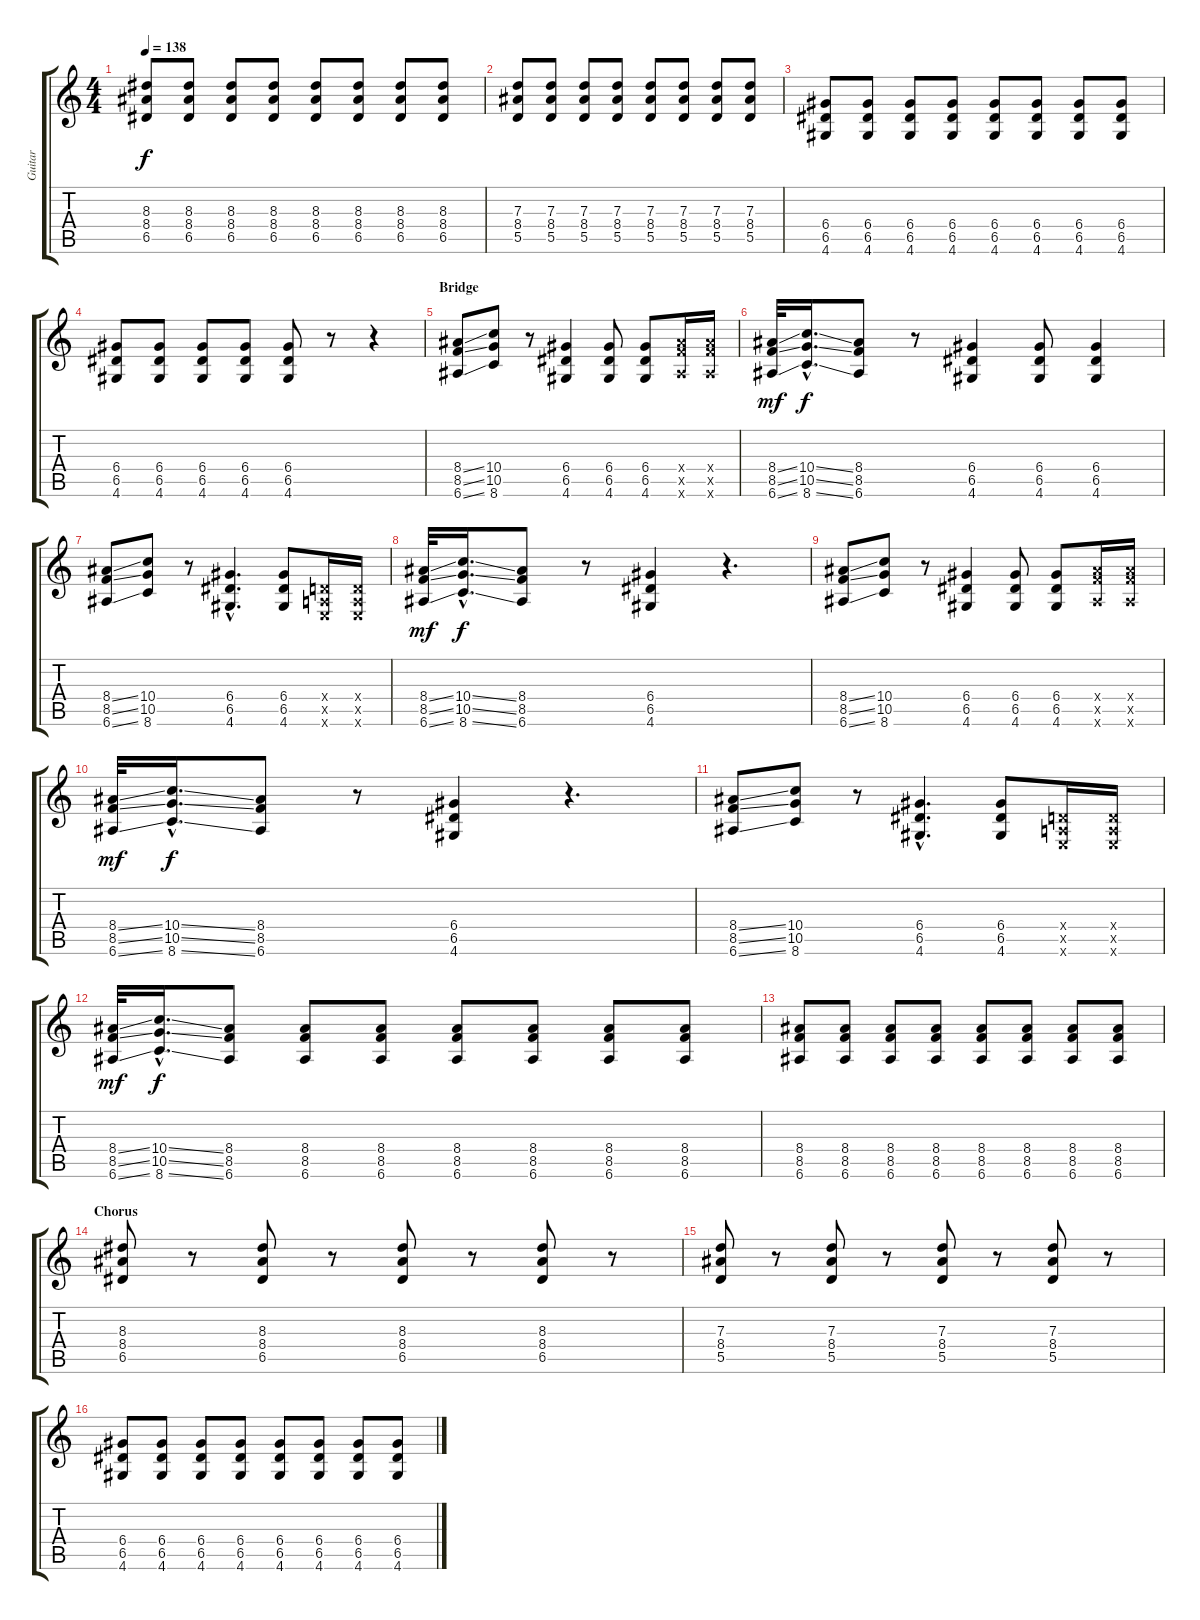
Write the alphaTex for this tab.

\track ("Guitar" "Guitar") {instrument distortionguitar}
\staff {score tabs}
\tuning (E4 B3 G3 D3 A2 E2) {hide}
\ts (4 4)
\tempo 138
\clef g2
\ks c
(8.3 8.4 6.5).8{dy f volume 16} (8.3 8.4 6.5).8 (8.3 8.4 6.5).8 (8.3 8.4 6.5).8 (8.3 8.4 6.5).8 (8.3 8.4 6.5).8 (8.3 8.4 6.5).8 (8.3 8.4 6.5).8 |
(7.3 8.4 5.5).8 (7.3 8.4 5.5).8 (7.3 8.4 5.5).8 (7.3 8.4 5.5).8 (7.3 8.4 5.5).8 (7.3 8.4 5.5).8 (7.3 8.4 5.5).8 (7.3 8.4 5.5).8 |
(6.4 6.5 4.6).8 (6.4 6.5 4.6).8 (6.4 6.5 4.6).8 (6.4 6.5 4.6).8 (6.4 6.5 4.6).8 (6.4 6.5 4.6).8 (6.4 6.5 4.6).8 (6.4 6.5 4.6).8 |
(6.4 6.5 4.6).8 (6.4 6.5 4.6).8 (6.4 6.5 4.6).8 (6.4 6.5 4.6).8 (6.4 6.5 4.6).8 r.8 r.4 |
\section ("" "Bridge")
(8.4{ss} 8.5{ss} 6.6{ss}).8 (10.4 10.5 8.6).8 r.8 (6.4 6.5 4.6).4 (6.4 6.5 4.6).8 (6.4 6.5 4.6).8 (8.4{x} 8.5{x} 6.6{x}).16 (8.4{x} 8.5{x} 6.6{x}).16 |
(8.4{ss} 8.5{ss} 6.6{ss}).32{dy mf} (10.4{ss hac} 10.5{ss hac} 8.6{ss hac}).16{d dy f} (8.4 8.5 6.6).8 r.8 (6.4 6.5 4.6).4 (6.4 6.5 4.6).8 (6.4 6.5 4.6).4 |
(8.4{ss} 8.5{ss} 6.6{ss}).8 (10.4 10.5 8.6).8 r.8 (6.4{hac} 6.5{hac} 4.6{hac}).4{d} (6.4 6.5 4.6).8 (0.4{x} 0.5{x} 0.6{x}).16 (0.4{x} 0.5{x} 0.6{x}).16 |
(8.4{ss} 8.5{ss} 6.6{ss}).32{dy mf} (10.4{ss hac} 10.5{ss hac} 8.6{ss hac}).16{d dy f} (8.4 8.5 6.6).8 r.8 (6.4 6.5 4.6).4 r.4{d} |
(8.4{ss} 8.5{ss} 6.6{ss}).8 (10.4 10.5 8.6).8 r.8 (6.4 6.5 4.6).4 (6.4 6.5 4.6).8 (6.4 6.5 4.6).8 (8.4{x} 8.5{x} 6.6{x}).16 (8.4{x} 8.5{x} 6.6{x}).16 |
(8.4{ss} 8.5{ss} 6.6{ss}).32{dy mf} (10.4{ss hac} 10.5{ss hac} 8.6{ss hac}).16{d dy f} (8.4 8.5 6.6).8 r.8 (6.4 6.5 4.6).4 r.4{d} |
(8.4{ss} 8.5{ss} 6.6{ss}).8 (10.4 10.5 8.6).8 r.8 (6.4{hac} 6.5{hac} 4.6{hac}).4{d} (6.4 6.5 4.6).8 (0.4{x} 0.5{x} 0.6{x}).16 (0.4{x} 0.5{x} 0.6{x}).16 |
(8.4{ss} 8.5{ss} 6.6{ss}).32{dy mf} (10.4{ss hac} 10.5{ss hac} 8.6{ss hac}).16{d dy f} (8.4 8.5 6.6).8 (8.4 8.5 6.6).8 (8.4 8.5 6.6).8 (8.4 8.5 6.6).8 (8.4 8.5 6.6).8 (8.4 8.5 6.6).8 (8.4 8.5 6.6).8 |
(8.4 8.5 6.6).8 (8.4 8.5 6.6).8 (8.4 8.5 6.6).8 (8.4 8.5 6.6).8 (8.4 8.5 6.6).8 (8.4 8.5 6.6).8 (8.4 8.5 6.6).8 (8.4 8.5 6.6).8 |
\section ("" "Chorus")
(8.3 8.4 6.5).8 r.8 (8.3 8.4 6.5).8 r.8 (8.3 8.4 6.5).8 r.8 (8.3 8.4 6.5).8 r.8 |
(7.3 8.4 5.5).8 r.8 (7.3 8.4 5.5).8 r.8 (7.3 8.4 5.5).8 r.8 (7.3 8.4 5.5).8 r.8 |
(6.4 6.5 4.6).8 (6.4 6.5 4.6).8 (6.4 6.5 4.6).8 (6.4 6.5 4.6).8 (6.4 6.5 4.6).8 (6.4 6.5 4.6).8 (6.4 6.5 4.6).8 (6.4 6.5 4.6).8
